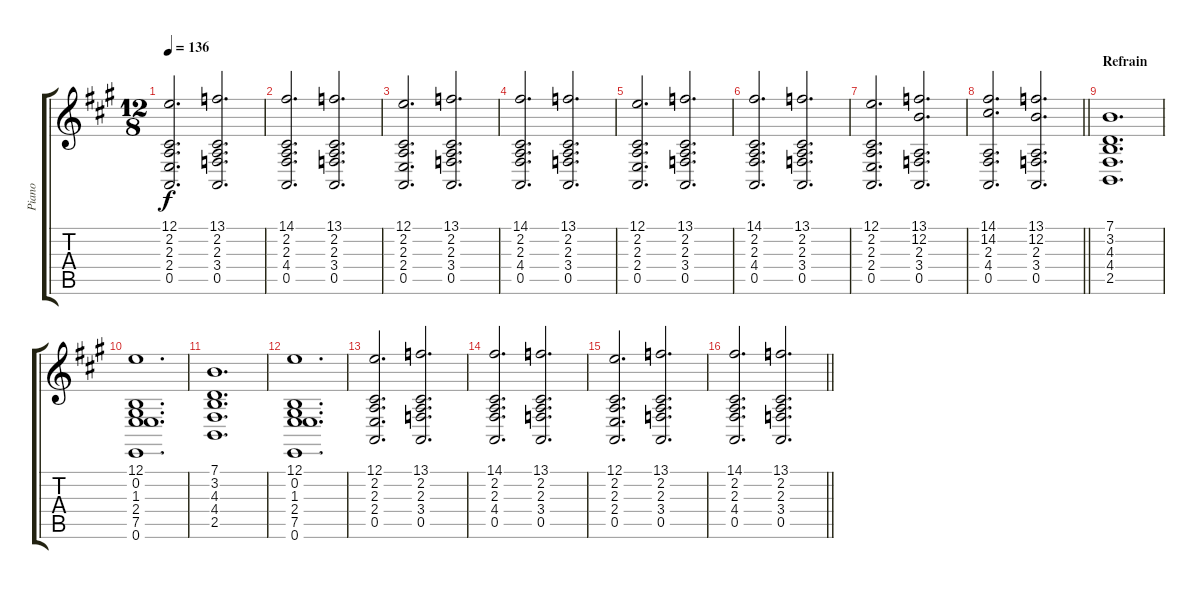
\track ("Piano" "Piano") {instrument stringensemble1}
\staff {score tabs}
\tuning (E4 B3 G3 D3 A2 E2) {hide}
\ts (12 8)
\tempo 136
\clef g2
\ks a
(12.1 2.2 2.3 2.4 0.5).2{d dy f} (13.1 2.2 2.3 3.4 0.5).2{d} |
(14.1 2.2 2.3 4.4 0.5).2{d} (13.1 2.2 2.3 3.4 0.5).2{d} |
(12.1 2.2 2.3 2.4 0.5).2{d} (13.1 2.2 2.3 3.4 0.5).2{d} |
(14.1 2.2 2.3 4.4 0.5).2{d} (13.1 2.2 2.3 3.4 0.5).2{d} |
(12.1 2.2 2.3 2.4 0.5).2{d} (13.1 2.2 2.3 3.4 0.5).2{d} |
(14.1 2.2 2.3 4.4 0.5).2{d} (13.1 2.2 2.3 3.4 0.5).2{d} |
(12.1 2.2 2.3 2.4 0.5).2{d} (13.1 12.2 2.3 3.4 0.5).2{d} |
\barLineRight lightlight
(14.1 14.2 2.3 4.4 0.5).2{d} (13.1 12.2 2.3 3.4 0.5).2{d} |
\section ("" "Refrain")
(7.1 3.2 4.3 4.4 2.5).1{d} |
(12.1 0.2 1.3 2.4 7.5 0.6).1{d} |
(7.1 3.2 4.3 4.4 2.5).1{d} |
(12.1 0.2 1.3 2.4 7.5 0.6).1{d} |
(12.1 2.2 2.3 2.4 0.5).2{d} (13.1 2.2 2.3 3.4 0.5).2{d} |
(14.1 2.2 2.3 4.4 0.5).2{d} (13.1 2.2 2.3 3.4 0.5).2{d} |
(12.1 2.2 2.3 2.4 0.5).2{d} (13.1 2.2 2.3 3.4 0.5).2{d} |
\barLineRight lightlight
(14.1 2.2 2.3 4.4 0.5).2{d} (13.1 2.2 2.3 3.4 0.5).2{d}
